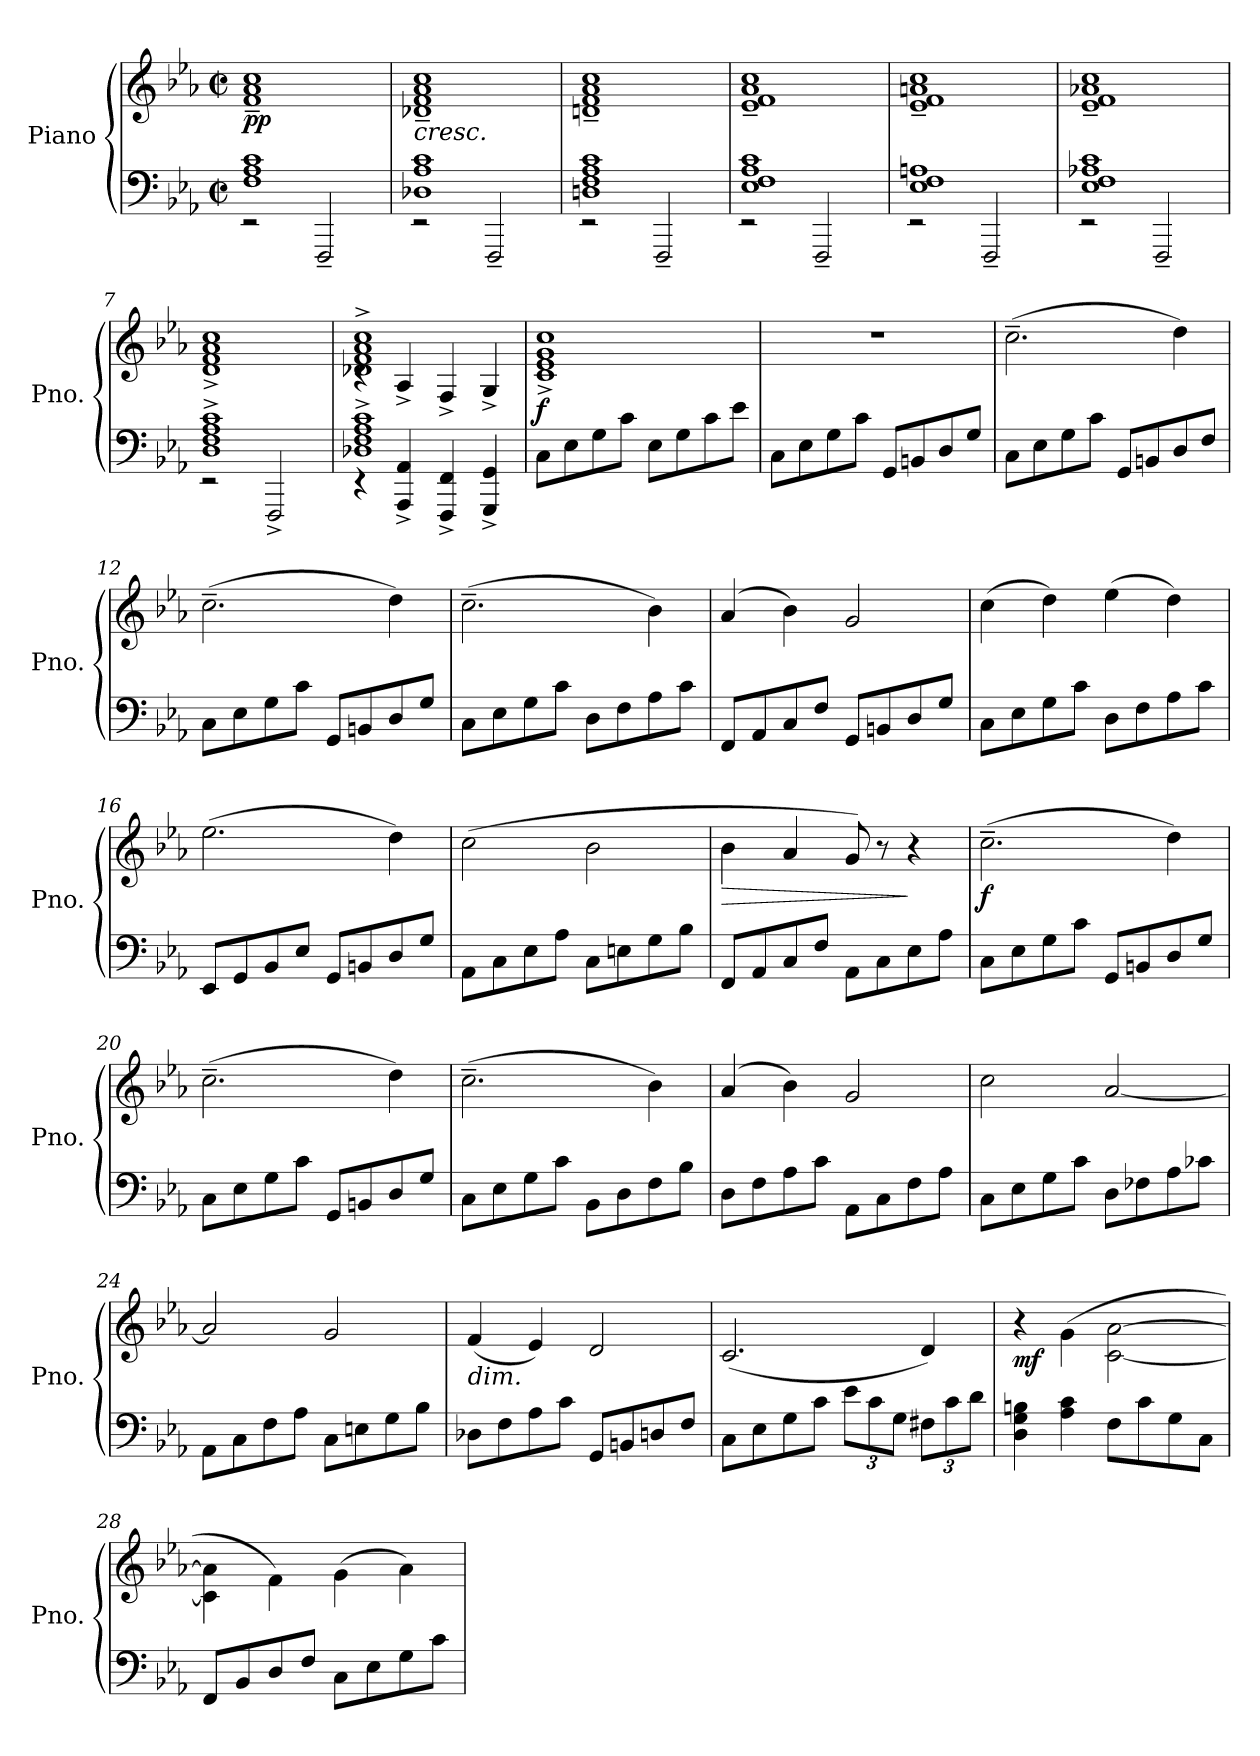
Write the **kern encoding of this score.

**kern	**kern	**dynam
*part1	*part1	*part1
*staff2	*staff1	*staff1/2
*I"Piano	*	*
*I'Pno.	*	*
*clefF4	*clefG2	*
*k[b-e-a-]	*k[b-e-a-]	*
*M2/2	*M2/2	*
*met(c|)	*met(c|)	*
*MM72	*MM72	*
=1	=1	=1
*^	*	*
!	!	!	!LO:DY:b
1F 1A- 1c	2rEE	1f~ 1a-~ 1cc~	pp
.	2FFF~/	.	.
=2	=2	=2	=2
!	!	!LO:TX:b:i:t=cresc.	!
1D-X 1A- 1c	2rEE	1d-X~ 1f~ 1a-~ 1cc~	.
.	2FFF~/	.	.
=3	=3	=3	=3
1Dn 1F 1A- 1c	2rEE	1dn~ 1f~ 1a-~ 1cc~	.
.	2FFF~/	.	.
=4	=4	=4	=4
1E- 1F 1A- 1c	2rEE	1e-~ 1f~ 1a-~ 1cc~	.
.	2FFF~/	.	.
=5	=5	=5	=5
1E- 1F 1An	2rEE	1e-~ 1f~ 1an~ 1cc~	.
.	2FFF~/	.	.
=6	=6	=6	=6
1E- 1F 1A-X 1c	2rEE	1e-~ 1f~ 1a-X~ 1cc~	.
.	2FFF~/	.	.
=7	=7	=7	=7
1D^ 1F^ 1A-^ 1c^	2rEE	1d^ 1f^ 1a-^ 1cc^	.
.	2FFF^/	.	.
=8	=8	=8	=8
*	*	*^	*
1D-X^ 1F^ 1A-^ 1c^	4rEE	1d-X^ 1f^ 1a-^ 1cc^	4rc	.
.	4AAA-/^ 4AA-/^	.	4A-^/	.
.	4FFF/^ 4FF/^	.	4F^/	.
.	4GGG/^ 4GG/^	.	4G^/	.
*v	*v	*	*	*
*	*v	*v	*
!!LO:LB:g=z
=9	=9	=9
*	*MM122	*
*^	*^	*
!	!	!	!	!LO:DY:b
*v	*v	*	*	*
*	*v	*v	*
8C\L	1c^ 1e-^ 1g^ 1cc^	f
8E-\	.	.
8G\	.	.
8c\J	.	.
8E-\L	.	.
8G\	.	.
8c\	.	.
8e-\J	.	.
=10	=10	=10
8C\L	1r	.
8E-\	.	.
8G\	.	.
8c\J	.	.
8GG/L	.	.
8BBn/	.	.
8D/	.	.
8G/J	.	.
=11	=11	=11
8C\L	(>2.cc~\	.
8E-\	.	.
8G\	.	.
8c\J	.	.
8GG/L	.	.
8BBn/	.	.
8D/	4dd\)	.
8F/J	.	.
=12	=12	=12
8C\L	(>2.cc~\	.
8E-\	.	.
8G\	.	.
8c\J	.	.
8GG/L	.	.
8BBn/	.	.
8D/	4dd\)	.
8G/J	.	.
!!LO:LB:g=z
=13	=13	=13
8C\L	(>2.cc~\	.
8E-\	.	.
8G\	.	.
8c\J	.	.
8D\L	.	.
8F\	.	.
8A-\	4b-\)	.
8c\J	.	.
=14	=14	=14
8FF/L	(>4a-/	.
8AA-/	.	.
8C/	4b-\)	.
8F/J	.	.
8GG/L	2g/	.
8BBn/	.	.
8D/	.	.
8G/J	.	.
=15	=15	=15
8C\L	(>4cc\	.
8E-\	.	.
8G\	4dd\)	.
8c\J	.	.
8D\L	(>4ee-\	.
8F\	.	.
8A-\	4dd\)	.
8c\J	.	.
=16	=16	=16
8EE-/L	(>2.ee-\	.
8GG/	.	.
8BB-/	.	.
8E-/J	.	.
8GG/L	.	.
8BBn/	.	.
8D/	4dd\)	.
8G/J	.	.
!!LO:LB:g=z
=17	=17	=17
8AA-\L	(>2cc\	.
8C\	.	.
8E-\	.	.
8A-\J	.	.
8C\L	2b-\	.
8En\	.	.
8G\	.	.
8B-\J	.	.
=18	=18	=18
!	!	!LO:HP:b
8FF/L	4b-\	>
8AA-/	.	.
8C/	4a-/	.
8F/J	.	.
8AA-\L	8g/)	.
8C\	8r	.
8E-\	4r	]
8A-\J	.	.
=19	=19	=19
!	!	!LO:DY:b
8C\L	(>2.cc~\	f
8E-\	.	.
8G\	.	.
8c\J	.	.
8GG/L	.	.
8BBn/	.	.
8D/	4dd\)	.
8G/J	.	.
=20	=20	=20
8C\L	(>2.cc~\	.
8E-\	.	.
8G\	.	.
8c\J	.	.
8GG/L	.	.
8BBn/	.	.
8D/	4dd\)	.
8G/J	.	.
!!LO:LB:g=z
=21	=21	=21
8C\L	(>2.cc~\	.
8E-\	.	.
8G\	.	.
8c\J	.	.
8BB-\L	.	.
8D\	.	.
8F\	4b-\)	.
8B-\J	.	.
=22	=22	=22
8D\L	(>4a-/	.
8F\	.	.
8A-\	4b-\)	.
8c\J	.	.
8AA-\L	2g/	.
8C\	.	.
8F\	.	.
8A-\J	.	.
=23	=23	=23
8C\L	2cc\	.
8E-\	.	.
8G\	.	.
8c\J	.	.
8D\L	[2a-/	.
8F-X\	.	.
8A-\	.	.
8c-X\J	.	.
=24	=24	=24
8AA-\L	2a-/]	.
8C\	.	.
8F\	.	.
8A-\J	.	.
8C\L	2g/	.
8En\	.	.
8G\	.	.
8B-\J	.	.
!!LO:PB:g=z
=25	=25	=25
!	!LO:TX:b:i:t=dim.	!
8D-X\L	(<4f/	.
8F\	.	.
8A-\	4e-/)	.
8c\J	.	.
8GG/L	2d/	.
8BBn/	.	.
8Dn/	.	.
8F/J	.	.
=26	=26	=26
8C\L	(<2.c/	.
8E-\	.	.
8G\	.	.
8c\J	.	.
*Xbrackettup	*	*
12e-\L	.	.
12c\	.	.
12G\J	.	.
12F#X\L	4d/)	.
12c\	.	.
12d\J	.	.
=27	=27	=27
!	!	!LO:DY:b
4D\ 4G\ 4Bn\	4r	mf
4A-\ 4c\	(>4g\	.
8F\L	[2c\ [2a-\	.
8c\	.	.
8G\	.	.
8C\J	.	.
=28	=28	=28
8FF/L	4c\] 4a-\]	.
8BB-/	.	.
8D/	4f\)	.
8F/J	.	.
8C\L	(>4g\	.
8E-\	.	.
8G\	4a-\)	.
8c\J	.	.
=	=	=
*-	*-	*-
